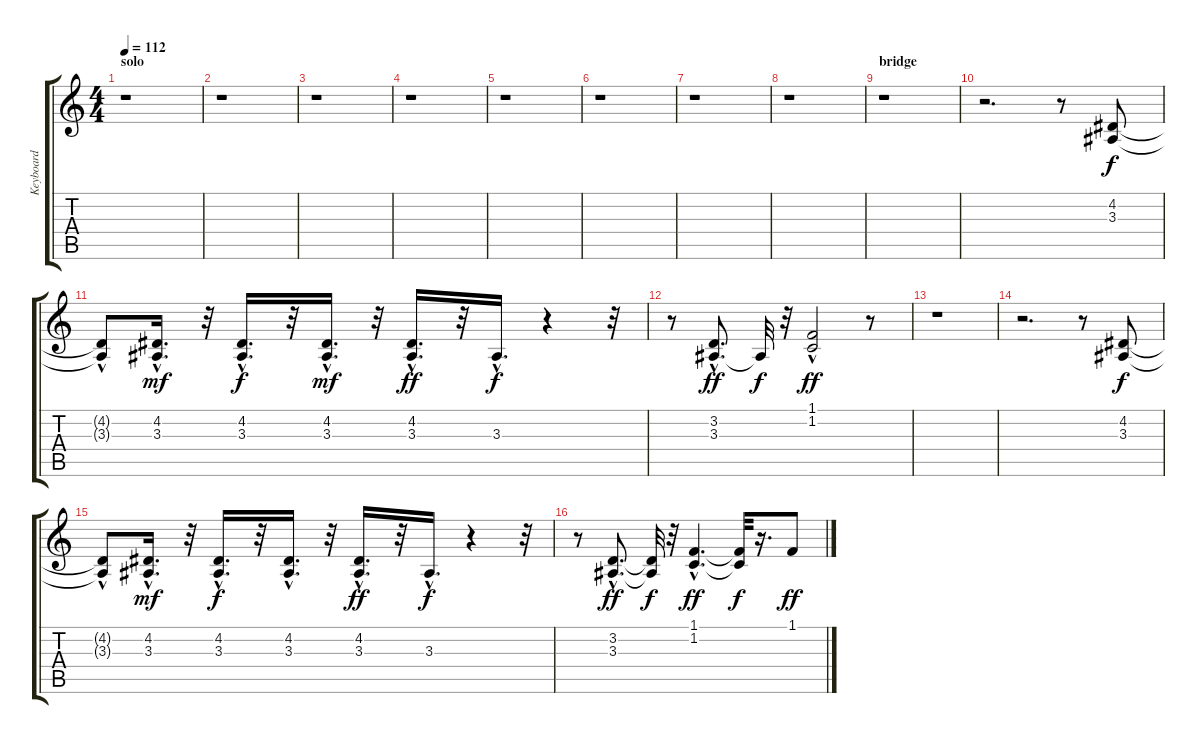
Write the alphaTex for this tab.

\track ("Keyboard" "Keyboard") {instrument pad3polysynth}
\staff {score tabs}
\tuning (E4 B3 G3 D3 A2 E2) {hide}
\ts (4 4)
\section ("" "solo")
\tempo 112
\clef g2
\ks c
r.1{dy f} |
r.1 |
r.1 |
r.1 |
r.1 |
r.1 |
r.1 |
r.1 |
\section ("" "bridge")
r.1 |
r.2{d} r.8 (4.2 3.3).8 |
(4.2{t} 3.3{hac t}).8 (4.2{hac} 3.3{hac}).16{d dy mf} r.32 (4.2{hac} 3.3).16{d dy f} r.32 (4.2{hac} 3.3{hac}).16{d dy mf} r.32 (4.2{hac} 3.3{hac}).16{d dy ff} r.32 3.3{hac}.16{d dy f} r.4 r.32 |
r.8 (3.2{hac} 3.3{hac}).8{d dy ff} 3.3{t}.32{dy f} r.32 (1.1 1.2{hac}).2{dy ff} r.8 |
r.1 |
r.2{d} r.8 (4.2 3.3).8{dy f} |
(4.2{t} 3.3{hac t}).8 (4.2{hac} 3.3{hac}).16{d dy mf} r.32 (4.2{hac} 3.3).16{d dy f} r.32 (4.2{hac} 3.3{hac}).16{d} r.32 (4.2{hac} 3.3{hac}).16{d dy ff} r.32 3.3{hac}.16{d dy f} r.4 r.32 |
r.8 (3.2{hac} 3.3{hac}).8{d dy ff} (3.2{t} 3.3{t}).32{dy f} r.32 (1.1{hac} 1.2{hac}).4{d dy ff} (1.1{t} 1.2{t}).32{dy f} r.16{d} 1.1.8{dy ff}
